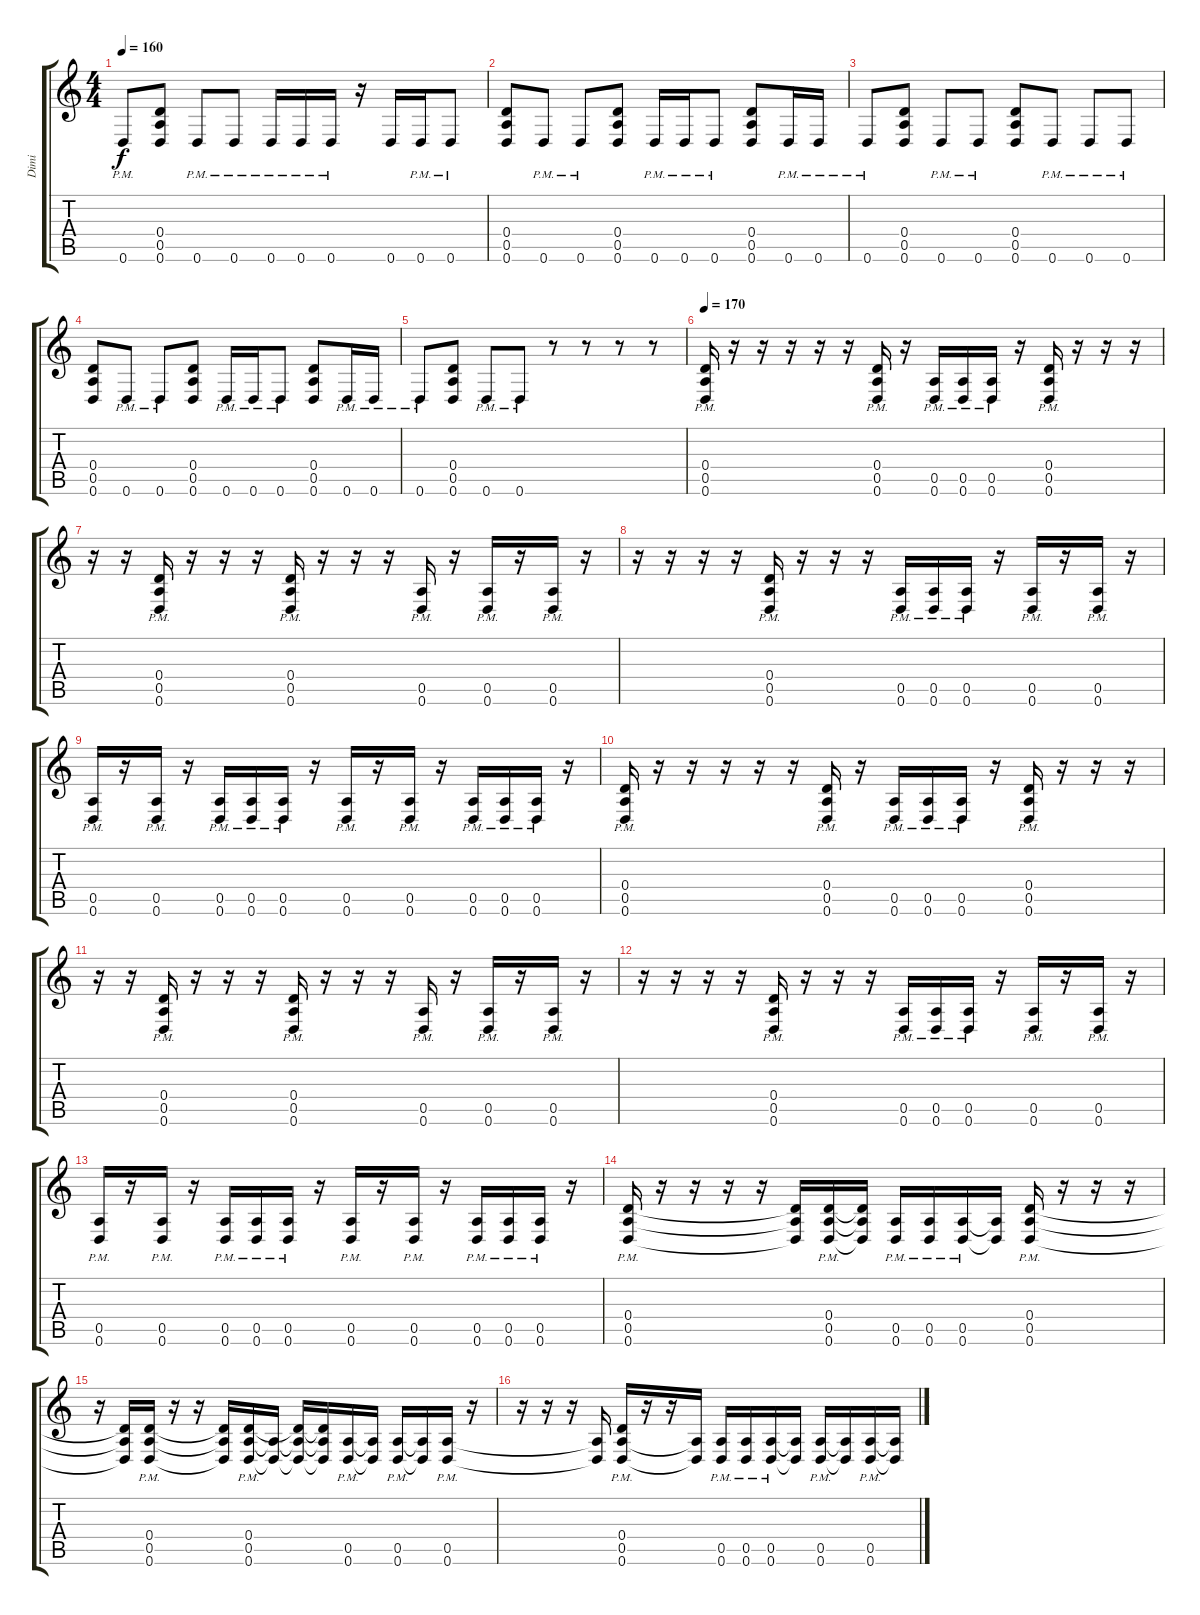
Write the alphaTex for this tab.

\track ("Dimi" "Dimi") {instrument distortionguitar}
\staff {score tabs}
\tuning (E4 B3 G3 D3 A2 D2) {hide}
\ts (4 4)
\tempo 160
\clef g2
\ks c
0.6{pm}.8{dy f} (0.4 0.5 0.6).8 0.6{pm}.8 0.6{pm}.8 0.6{pm}.16 0.6{pm}.16 0.6{pm}.16 r.16 0.6.16 0.6{pm}.16 0.6{pm}.8 |
(0.4 0.5 0.6).8 0.6{pm}.8 0.6{pm}.8 (0.4 0.5 0.6).8 0.6{pm}.16 0.6{pm}.16 0.6{pm}.8 (0.4 0.5 0.6).8 0.6{pm}.16 0.6{pm}.16 |
0.6{pm}.8 (0.4 0.5 0.6).8 0.6{pm}.8 0.6{pm}.8 (0.4 0.5 0.6).8 0.6{pm}.8 0.6{pm}.8 0.6{pm}.8 |
(0.4 0.5 0.6).8 0.6{pm}.8 0.6{pm}.8 (0.4 0.5 0.6).8 0.6{pm}.16 0.6{pm}.16 0.6{pm}.8 (0.4 0.5 0.6).8 0.6{pm}.16 0.6{pm}.16 |
0.6{pm}.8 (0.4 0.5 0.6).8 0.6{pm}.8 0.6{pm}.8 r.8 r.8 r.8 r.8 |
\tempo 170
(0.4{pm} 0.5{pm} 0.6{pm}).16 r.16 r.16 r.16 r.16 r.16 (0.4{pm} 0.5{pm} 0.6{pm}).16 r.16 (0.5{pm} 0.6{pm}).16 (0.5{pm} 0.6{pm}).16 (0.5{pm} 0.6{pm}).16 r.16 (0.4{pm} 0.5{pm} 0.6{pm}).16 r.16 r.16 r.16 |
r.16 r.16 (0.4{pm} 0.5{pm} 0.6{pm}).16 r.16 r.16 r.16 (0.4{pm} 0.5{pm} 0.6{pm}).16 r.16 r.16 r.16 (0.5{pm} 0.6{pm}).16 r.16 (0.5{pm} 0.6{pm}).16 r.16 (0.5{pm} 0.6{pm}).16 r.16 |
r.16 r.16 r.16 r.16 (0.4{pm} 0.5{pm} 0.6{pm}).16 r.16 r.16 r.16 (0.5{pm} 0.6{pm}).16 (0.5{pm} 0.6{pm}).16 (0.5{pm} 0.6{pm}).16 r.16 (0.5{pm} 0.6{pm}).16 r.16 (0.5{pm} 0.6{pm}).16 r.16 |
(0.5{pm} 0.6{pm}).16 r.16 (0.5{pm} 0.6{pm}).16 r.16 (0.5{pm} 0.6{pm}).16 (0.5{pm} 0.6{pm}).16 (0.5{pm} 0.6{pm}).16 r.16 (0.5{pm} 0.6{pm}).16 r.16 (0.5{pm} 0.6{pm}).16 r.16 (0.5{pm} 0.6{pm}).16 (0.5{pm} 0.6{pm}).16 (0.5{pm} 0.6{pm}).16 r.16 |
(0.4{pm} 0.5{pm} 0.6{pm}).16 r.16 r.16 r.16 r.16 r.16 (0.4{pm} 0.5{pm} 0.6{pm}).16 r.16 (0.5{pm} 0.6{pm}).16 (0.5{pm} 0.6{pm}).16 (0.5{pm} 0.6{pm}).16 r.16 (0.4{pm} 0.5{pm} 0.6{pm}).16 r.16 r.16 r.16 |
r.16 r.16 (0.4{pm} 0.5{pm} 0.6{pm}).16 r.16 r.16 r.16 (0.4{pm} 0.5{pm} 0.6{pm}).16 r.16 r.16 r.16 (0.5{pm} 0.6{pm}).16 r.16 (0.5{pm} 0.6{pm}).16 r.16 (0.5{pm} 0.6{pm}).16 r.16 |
r.16 r.16 r.16 r.16 (0.4{pm} 0.5{pm} 0.6{pm}).16 r.16 r.16 r.16 (0.5{pm} 0.6{pm}).16 (0.5{pm} 0.6{pm}).16 (0.5{pm} 0.6{pm}).16 r.16 (0.5{pm} 0.6{pm}).16 r.16 (0.5{pm} 0.6{pm}).16 r.16 |
(0.5{pm} 0.6{pm}).16 r.16 (0.5{pm} 0.6{pm}).16 r.16 (0.5{pm} 0.6{pm}).16 (0.5{pm} 0.6{pm}).16 (0.5{pm} 0.6{pm}).16 r.16 (0.5{pm} 0.6{pm}).16 r.16 (0.5{pm} 0.6{pm}).16 r.16 (0.5{pm} 0.6{pm}).16 (0.5{pm} 0.6{pm}).16 (0.5{pm} 0.6{pm}).16 r.16 |
(0.4{pm} 0.5{pm} 0.6{pm}).16 r.16 r.16 r.16 r.16 (0.4{t} 0.5{t} 0.6{t}).16 (0.4{pm} 0.5{pm} 0.6{pm}).16 (0.4{t} 0.5{t} 0.6{t}).16 (0.5{pm} 0.6{pm}).16 (0.5{pm} 0.6{pm}).16 (0.5{pm} 0.6{pm}).16 (0.5{t} 0.6{t}).16 (0.4{pm} 0.5{pm} 0.6{pm}).16 r.16 r.16 r.16 |
r.16 (0.4{t} 0.5{t} 0.6{t}).16 (0.4{pm} 0.5{pm} 0.6{pm}).16 r.16 r.16 (0.4{t} 0.5{t} 0.6{t}).16 (0.4{pm} 0.5{pm} 0.6{pm}).16 (0.5{t} 0.6{t}).16 (0.4{t} 0.5{t} 0.6{t}).16 (0.4{t} 0.5{t} 0.6{t}).16 (0.5{pm} 0.6{pm}).16 (0.5{t} 0.6{t}).16 (0.5{pm} 0.6{pm}).16 (0.5{t} 0.6{t}).16 (0.5{pm} 0.6{pm}).16 r.16 |
r.16 r.16 r.16 (0.5{t} 0.6{t}).16 (0.4{pm} 0.5{pm} 0.6{pm}).16 r.16 r.16 (0.5{t} 0.6{t}).16 (0.5{pm} 0.6{pm}).16 (0.5{pm} 0.6{pm}).16 (0.5{pm} 0.6{pm}).16 (0.5{t} 0.6{t}).16 (0.5{pm} 0.6{pm}).16 (0.5{t} 0.6{t}).16 (0.5{pm} 0.6{pm}).16 (0.5{t} 0.6{t}).16
